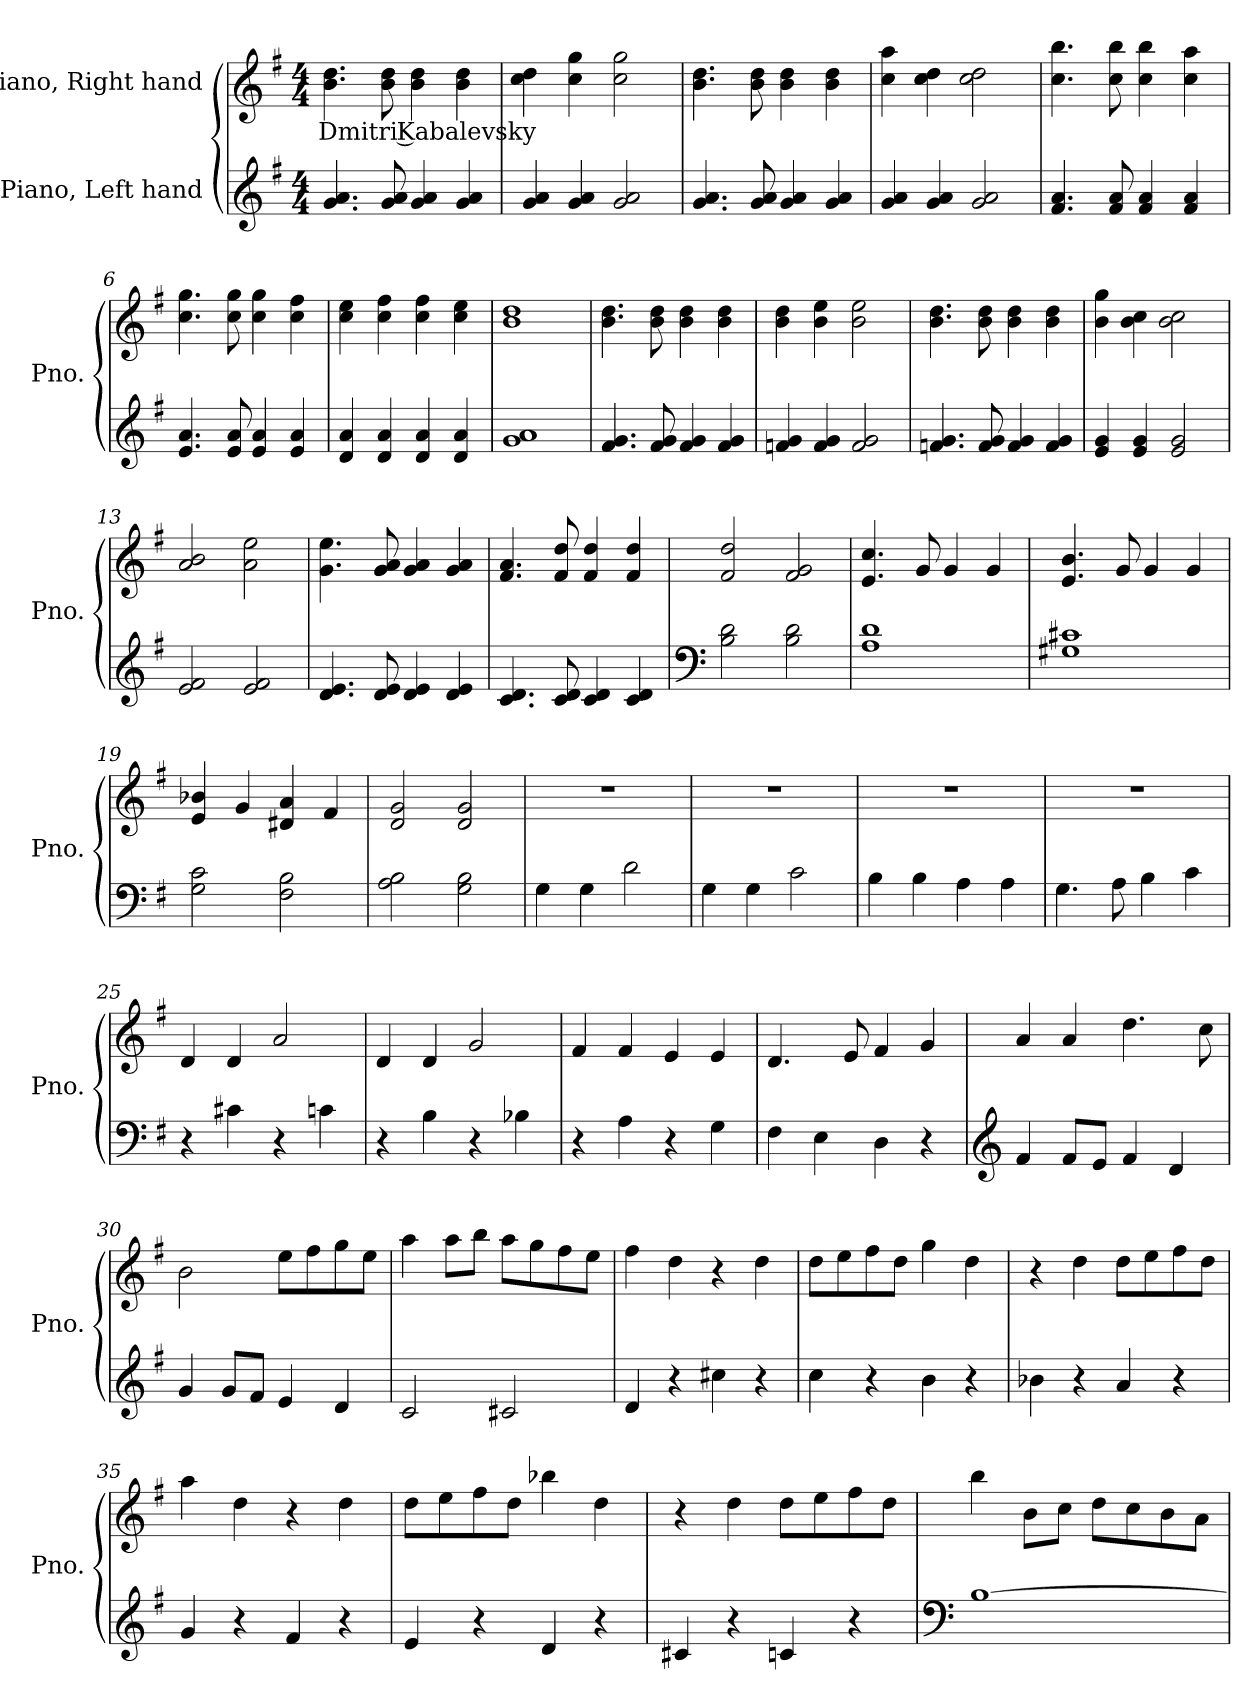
**kern	**kern	**text
*part2	*part1	*part1
*staff2	*staff1	*staff1
*I"Piano, Left hand	*I"Piano, Right hand	*
*I'Pno.	*I'Pno.	*
*clefG2	*clefG2	*
*k[f#]	*k[f#]	*
*M4/4	*M4/4	*
*MM120	*MM120	*
=1	=1	=1
!	!	!LO:LY:b
4.g/ 4.a/	4.b\ 4.dd\	Dmitri Kabalevsky
8g/ 8a/	8b\ 8dd\	.
4g/ 4a/	4b\ 4dd\	.
4g/ 4a/	4b\ 4dd\	.
=2	=2	=2
4g/ 4a/	4cc\ 4dd\	.
4g/ 4a/	4cc\ 4gg\	.
2g/ 2a/	2cc\ 2gg\	.
=3	=3	=3
4.g/ 4.a/	4.b\ 4.dd\	.
8g/ 8a/	8b\ 8dd\	.
4g/ 4a/	4b\ 4dd\	.
4g/ 4a/	4b\ 4dd\	.
=4	=4	=4
4g/ 4a/	4cc\ 4aa\	.
4g/ 4a/	4cc\ 4dd\	.
2g/ 2a/	2cc\ 2dd\	.
!!LO:LB:g=z
=5	=5	=5
4.f#/ 4.a/	4.cc\ 4.bb\	.
8f#/ 8a/	8cc\ 8bb\	.
4f#/ 4a/	4cc\ 4bb\	.
4f#/ 4a/	4cc\ 4aa\	.
=6	=6	=6
4.e/ 4.a/	4.cc\ 4.gg\	.
8e/ 8a/	8cc\ 8gg\	.
4e/ 4a/	4cc\ 4gg\	.
4e/ 4a/	4cc\ 4ff#\	.
=7	=7	=7
4d/ 4a/	4cc\ 4ee\	.
4d/ 4a/	4cc\ 4ff#\	.
4d/ 4a/	4cc\ 4ff#\	.
4d/ 4a/	4cc\ 4ee\	.
=8	=8	=8
1g 1a	1b 1dd	.
=9	=9	=9
4.f#/ 4.g/	4.b\ 4.dd\	.
8f#/ 8g/	8b\ 8dd\	.
4f#/ 4g/	4b\ 4dd\	.
4f#/ 4g/	4b\ 4dd\	.
=10	=10	=10
4fn/ 4g/	4b\ 4dd\	.
4f/ 4g/	4b\ 4ee\	.
2f/ 2g/	2b\ 2ee\	.
=11	=11	=11
4.fn/ 4.g/	4.b\ 4.dd\	.
8f/ 8g/	8b\ 8dd\	.
4f/ 4g/	4b\ 4dd\	.
4f/ 4g/	4b\ 4dd\	.
!!LO:LB:g=z
=12	=12	=12
4e/ 4g/	4b\ 4gg\	.
4e/ 4g/	4b\ 4cc\	.
2e/ 2g/	2b\ 2cc\	.
=13	=13	=13
2e/ 2f#/	2a/ 2b/	.
2e/ 2f#/	2a\ 2ee\	.
=14	=14	=14
4.d/ 4.e/	4.g\ 4.ee\	.
8d/ 8e/	8g/ 8a/	.
4d/ 4e/	4g/ 4a/	.
4d/ 4e/	4g/ 4a/	.
=15	=15	=15
4.c/ 4.d/	4.f#/ 4.a/	.
8c/ 8d/	8f#/ 8dd/	.
4c/ 4d/	4f#/ 4dd/	.
4c/ 4d/	4f#/ 4dd/	.
=16	=16	=16
*clefF4	*	*
2B\ 2d\	2f#/ 2dd/	.
2B\ 2d\	2f#/ 2g/	.
=17	=17	=17
1A 1d	4.e/ 4.cc/	.
.	8g/	.
.	4g/	.
.	4g/	.
!!LO:LB:g=z
=18	=18	=18
1G#X 1c#X	4.e/ 4.b/	.
.	8g/	.
.	4g/	.
.	4g/	.
=19	=19	=19
2G\ 2c\	4e/ 4b-X/	.
.	4g/	.
2F#\ 2B\	4d#X/ 4a/	.
.	4f#/	.
=20	=20	=20
2A\ 2B\	2d/ 2g/	.
2G\ 2B\	2d/ 2g/	.
=21	=21	=21
4G\	1r	.
4G\	.	.
2d\	.	.
=22	=22	=22
4G\	1r	.
4G\	.	.
2c\	.	.
=23	=23	=23
4B\	1r	.
4B\	.	.
4A\	.	.
4A\	.	.
=24	=24	=24
4.G\	1r	.
8A\	.	.
4B\	.	.
4c\	.	.
=25	=25	=25
4r	4d/	.
4c#X\	4d/	.
4r	2a/	.
4cn\	.	.
!!LO:LB:g=z
=26	=26	=26
4r	4d/	.
4B\	4d/	.
4r	2g/	.
4B-X\	.	.
=27	=27	=27
4r	4f#/	.
4A\	4f#/	.
4r	4e/	.
4G\	4e/	.
=28	=28	=28
4F#\	4.d/	.
4E\	.	.
.	8e/	.
4D\	4f#/	.
4r	4g/	.
=29	=29	=29
*clefG2	*	*
4f#/	4a/	.
8f#/L	4a/	.
8e/J	.	.
4f#/	4.dd\	.
4d/	.	.
.	8cc\	.
=30	=30	=30
4g/	2b\	.
8g/L	.	.
8f#/J	.	.
4e/	8ee\L	.
.	8ff#\	.
4d/	8gg\	.
.	8ee\J	.
=31	=31	=31
2c/	4aa\	.
.	8aa\L	.
.	8bb\J	.
2c#X/	8aa\L	.
.	8gg\	.
.	8ff#\	.
.	8ee\J	.
!!LO:LB:g=z
=32	=32	=32
4d/	4ff#\	.
4r	4dd\	.
4cc#X\	4r	.
4r	4dd\	.
=33	=33	=33
4cc\	8dd\L	.
.	8ee\	.
4r	8ff#\	.
.	8dd\J	.
4b\	4gg\	.
4r	4dd\	.
=34	=34	=34
4b-X\	4r	.
4r	4dd\	.
4a/	8dd\L	.
.	8ee\	.
4r	8ff#\	.
.	8dd\J	.
=35	=35	=35
4g/	4aa\	.
4r	4dd\	.
4f#/	4r	.
4r	4dd\	.
=36	=36	=36
4e/	8dd\L	.
.	8ee\	.
4r	8ff#\	.
.	8dd\J	.
4d/	4bb-X\	.
4r	4dd\	.
=37	=37	=37
4c#X/	4r	.
4r	4dd\	.
4cn/	8dd\L	.
.	8ee\	.
4r	8ff#\	.
.	8dd\J	.
!!LO:PB:g=z
=38	=38	=38
*clefF4	*	*
[1B	4bb\	.
.	8b\L	.
.	8cc\J	.
.	8dd\L	.
.	8cc\	.
.	8b\	.
.	8a\J	.
=	=	=
*-	*-	*-
